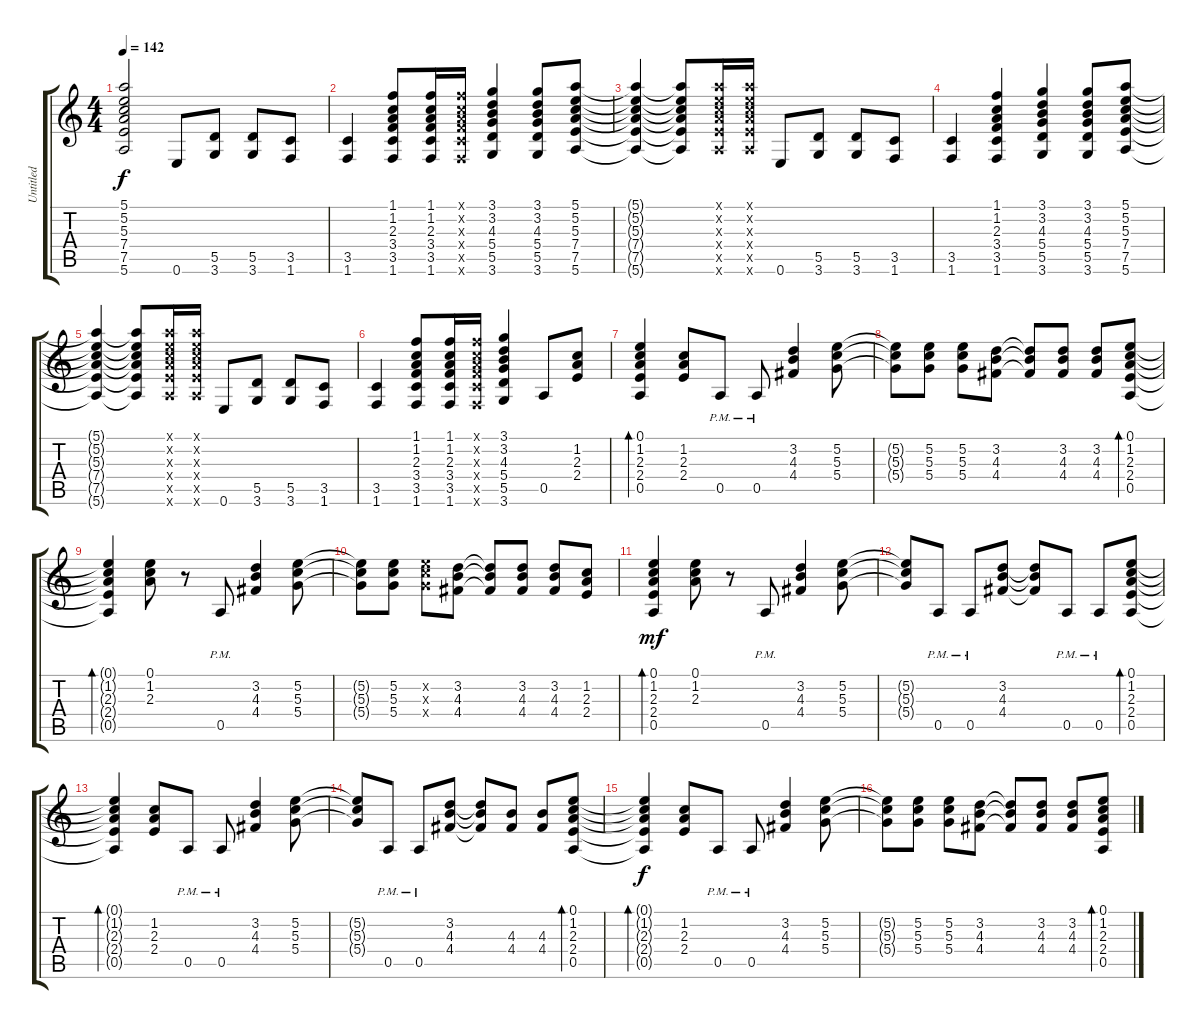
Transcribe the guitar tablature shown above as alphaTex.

\track ("Untitled" "Untitled") {instrument distortionguitar}
\staff {score tabs}
\tuning (E4 B3 G3 D3 A2 E2) {hide}
\ts (4 4)
\tempo 142
\clef g2
\ks c
(5.1{t} 5.2{t} 5.3{t} 7.4{t} 7.5{t} 5.6{t}).2{dy f} 0.6.8 (5.5 3.6).8 (5.5 3.6).8 (3.5 1.6).8 |
(3.5 1.6).4 (1.1 1.2 2.3 3.4 3.5 1.6).8 (1.1 1.2 2.3 3.4 3.5 1.6).16 (1.1{x} 1.2{x} 2.3{x} 3.4{x} 3.5{x} 1.6{x}).16 (3.1 3.2 4.3 5.4 5.5 3.6).4 (3.1 3.2 4.3 5.4 5.5 3.6).8 (5.1 5.2 5.3 7.4 7.5 5.6).8 |
(5.1{t} 5.2{t} 5.3{t} 7.4{t} 7.5{t} 5.6{t}).4 (5.1{t} 5.2{t} 5.3{t} 7.4{t} 7.5{t} 5.6{t}).8 (5.1{x} 5.2{x} 5.3{x} 7.4{x} 7.5{x} 5.6{x}).16 (5.1{x} 5.2{x} 5.3{x} 7.4{x} 7.5{x} 5.6{x}).16 0.6.8 (5.5 3.6).8 (5.5 3.6).8 (3.5 1.6).8 |
(3.5 1.6).4 (1.1 1.2 2.3 3.4 3.5 1.6).4 (3.1 3.2 4.3 5.4 5.5 3.6).4 (3.1 3.2 4.3 5.4 5.5 3.6).8 (5.1 5.2 5.3 7.4 7.5 5.6).8 |
(5.1{t} 5.2{t} 5.3{t} 7.4{t} 7.5{t} 5.6{t}).4 (5.1{t} 5.2{t} 5.3{t} 7.4{t} 7.5{t} 5.6{t}).8 (5.1{x} 5.2{x} 5.3{x} 7.4{x} 7.5{x} 5.6{x}).16 (5.1{x} 5.2{x} 5.3{x} 7.4{x} 7.5{x} 5.6{x}).16 0.6.8 (5.5 3.6).8 (5.5 3.6).8 (3.5 1.6).8 |
(3.5 1.6).4 (1.1 1.2 2.3 3.4 3.5 1.6).8 (1.1 1.2 2.3 3.4 3.5 1.6).16 (1.1{x} 1.2{x} 2.3{x} 3.4{x} 3.5{x} 1.6{x}).16 (3.1 3.2 4.3 5.4 5.5 3.6).4 0.5.8 (1.2 2.3 2.4).8 |
(0.1 1.2 2.3 2.4 0.5).4{bd 30} (1.2 2.3 2.4).8 0.5{pm}.8 0.5{pm}.8 (3.2 4.3 4.4).4 (5.2 5.3 5.4).8 |
(5.2{t} 5.3{t} 5.4{t}).8 (5.2 5.3 5.4).8 (5.2 5.3 5.4).8 (3.2 4.3 4.4).8 (3.2{t} 4.3{t} 4.4{t}).8 (3.2 4.3 4.4).8 (3.2 4.3 4.4).8 (0.1 1.2 2.3 2.4 0.5).8{bd 30} |
(0.1{t} 1.2{t} 2.3{t} 2.4{t} 0.5{t}).4{bd 30} (0.1 1.2 2.3).8 r.8 0.5{pm}.8 (3.2 4.3 4.4).4 (5.2 5.3 5.4).8 |
(5.2{t} 5.3{t} 5.4{t}).8 (5.2 5.3 5.4).8 (5.2{x} 5.3{x} 5.4{x}).8 (3.2 4.3 4.4).8 (3.2{t} 4.3{t} 4.4{t}).8 (3.2 4.3 4.4).8 (3.2 4.3 4.4).8 (1.2 2.3 2.4).8 |
(0.1 1.2 2.3 2.4 0.5).4{bd 30 dy mf} (0.1 1.2 2.3).8 r.8 0.5{pm}.8 (3.2 4.3 4.4).4 (5.2 5.3 5.4).8 |
(5.2{t} 5.3{t} 5.4{t}).8 0.5{pm}.8 0.5{pm}.8 (3.2 4.3 4.4).8 (3.2{t} 4.3{t} 4.4{t}).8 0.5{pm}.8 0.5{pm}.8 (0.1 1.2 2.3 2.4 0.5).8{bd 30} |
(0.1{t} 1.2{t} 2.3{t} 2.4{t} 0.5{t}).4{bd 30} (1.2 2.3 2.4).8 0.5{pm}.8 0.5{pm}.8 (3.2 4.3 4.4).4 (5.2 5.3 5.4).8 |
(5.2{t} 5.3{t} 5.4{t}).8 0.5{pm}.8 0.5{pm}.8 (3.2 4.3 4.4).8 (3.2{t} 4.3{t} 4.4{t}).8 (4.3 4.4).8 (4.3 4.4).8 (0.1 1.2 2.3 2.4 0.5).8{bd 30} |
(0.1{t} 1.2{t} 2.3{t} 2.4{t} 0.5{t}).4{bd 30 dy f} (1.2 2.3 2.4).8 0.5{pm}.8 0.5{pm}.8 (3.2 4.3 4.4).4 (5.2 5.3 5.4).8 |
(5.2{t} 5.3{t} 5.4{t}).8 (5.2 5.3 5.4).8 (5.2 5.3 5.4).8 (3.2 4.3 4.4).8 (3.2{t} 4.3{t} 4.4{t}).8 (3.2 4.3 4.4).8 (3.2 4.3 4.4).8 (0.1 1.2 2.3 2.4 0.5).8{bd 30}
